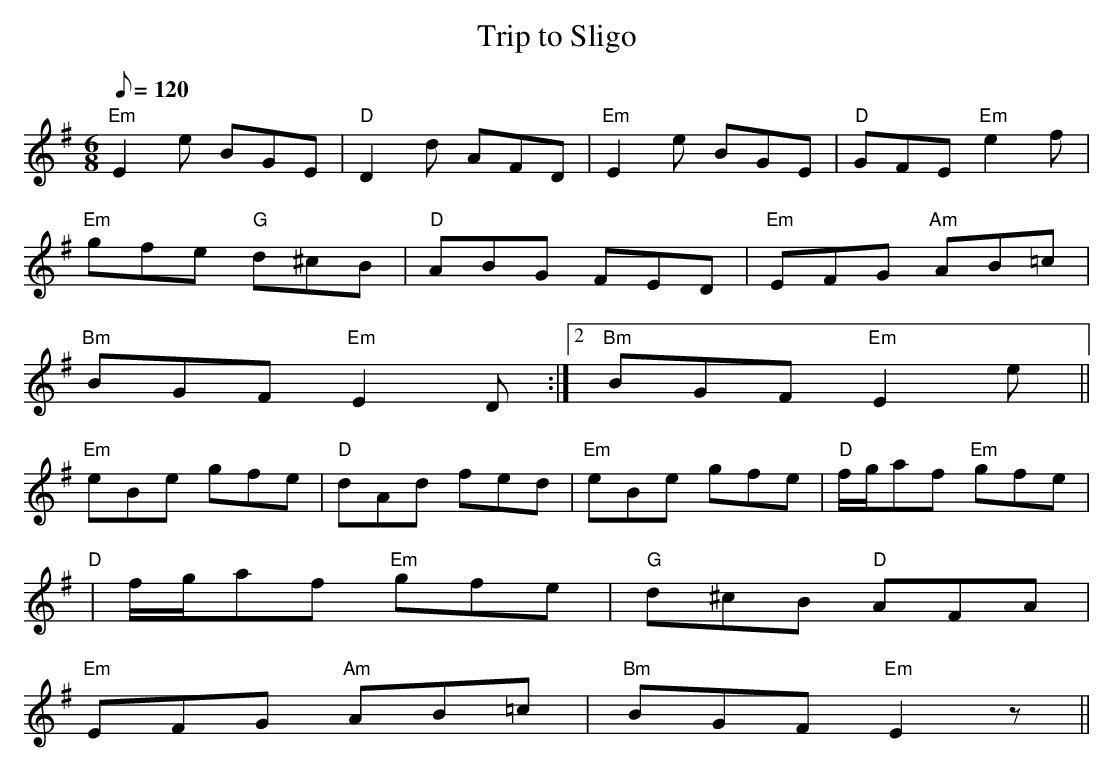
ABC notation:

X:1
T:Trip to Sligo
M:6/8
L:1/8
Q:120
K:G
"Em"E2e BGE|"D"D2d AFD|"Em"E2e BGE|"D"GFE "Em"e2f|
"Em"gfe "G"d^cB|"D"ABG FED|"Em"EFG "Am"AB=c|
1"Bm"BGF "Em"E2D:|2"Bm"BGF "Em"E2e||
"Em"eBe gfe|"D"dAd fed|"Em"eBe gfe|"D"f/2g/2af "Em"gfe|
"D"|f/2g/2af "Em"gfe|"G"d^cB "D"AFA|
"Em"EFG "Am"AB=c|"Bm"BGF "Em"E2z||
